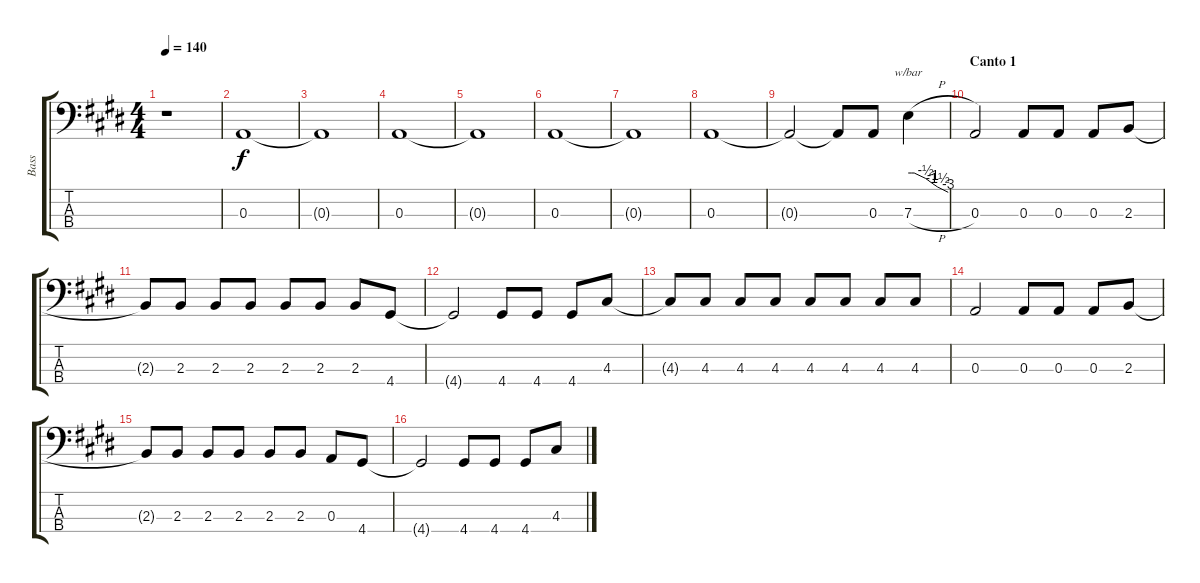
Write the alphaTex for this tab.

\track ("Bass" "Bass") {instrument electricbassfinger}
\staff {score tabs}
\tuning (G2 D2 A1 E1) {hide}
\ts (4 4)
\tempo 140
\clef f4
\ks c#minor
r.1{dy f instrument electricbassfinger} |
0.3.1 |
0.3{t}.1 |
0.3.1 |
0.3{t}.1 |
0.3.1 |
0.3{t}.1 |
0.3.1 |
0.3{t}.2 0.3{t}.8 0.3.8 7.3{h}.4{tbe (custom default 0 0 5 0 9 0 26 -2 37 -4 44 -6 60 -12)} |
\section ("" "Canto 1")
0.3.2 0.3.8 0.3.8 0.3.8 2.3.8 |
2.3{t}.8 2.3.8 2.3.8 2.3.8 2.3.8 2.3.8 2.3.8 4.4.8 |
4.4{t}.2 4.4.8 4.4.8 4.4.8 4.3.8 |
4.3{t}.8 4.3.8 4.3.8 4.3.8 4.3.8 4.3.8 4.3.8 4.3.8 |
0.3.2 0.3.8 0.3.8 0.3.8 2.3.8 |
2.3{t}.8 2.3.8 2.3.8 2.3.8 2.3.8 2.3.8 0.3.8 4.4.8 |
4.4{t}.2 4.4.8 4.4.8 4.4.8 4.3.8
